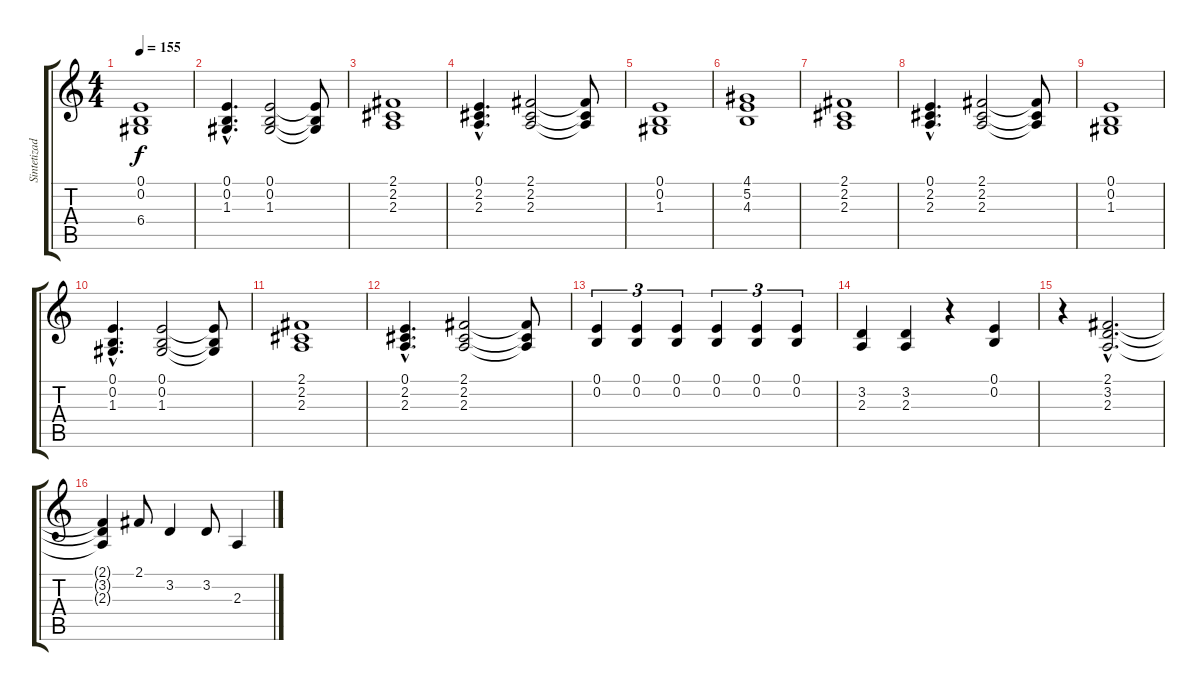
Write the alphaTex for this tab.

\track ("Sintetizador" "Sintetizad") {instrument acousticgrandpiano}
\staff {score tabs}
\tuning (E4 B3 G3 D3 A2 E2) {hide}
\ts (4 4)
\tempo 155
\clef g2
\ks c
(0.1 0.2 6.4).1{dy f} |
(0.1{hac} 0.2{hac} 1.3{hac}).4{d} (0.1 0.2 1.3).2 (0.1{t} 0.2{t} 1.3{t}).8 |
(2.1 2.2 2.3).1 |
(0.1{hac} 2.2{hac} 2.3{hac}).4{d} (2.1 2.2 2.3).2 (2.1{t} 2.2{t} 2.3{t}).8 |
(0.1 0.2 1.3).1 |
(4.1 5.2 4.3).1 |
(2.1 2.2 2.3).1 |
(0.1{hac} 2.2{hac} 2.3{hac}).4{d} (2.1 2.2 2.3).2 (2.1{t} 2.2{t} 2.3{t}).8 |
(0.1 0.2 1.3).1 |
(0.1{hac} 0.2{hac} 1.3{hac}).4{d} (0.1 0.2 1.3).2 (0.1{t} 0.2{t} 1.3{t}).8 |
(2.1 2.2 2.3).1 |
(0.1{hac} 2.2{hac} 2.3{hac}).4{d} (2.1 2.2 2.3).2 (2.1{t} 2.2{t} 2.3{t}).8 |
(0.1 0.2).4{tu (3 2)} (0.1 0.2).4{tu (3 2)} (0.1 0.2).4{tu (3 2)} (0.1 0.2).4{tu (3 2)} (0.1 0.2).4{tu (3 2)} (0.1 0.2).4{tu (3 2)} |
(3.2 2.3).4 (3.2 2.3).4 r.4 (0.1 0.2).4 |
r.4 (2.1{hac} 3.2{hac} 2.3{hac}).2{d} |
(2.1{t} 3.2{t} 2.3{t}).4 2.1.8 3.2.4 3.2.8 2.3.4
